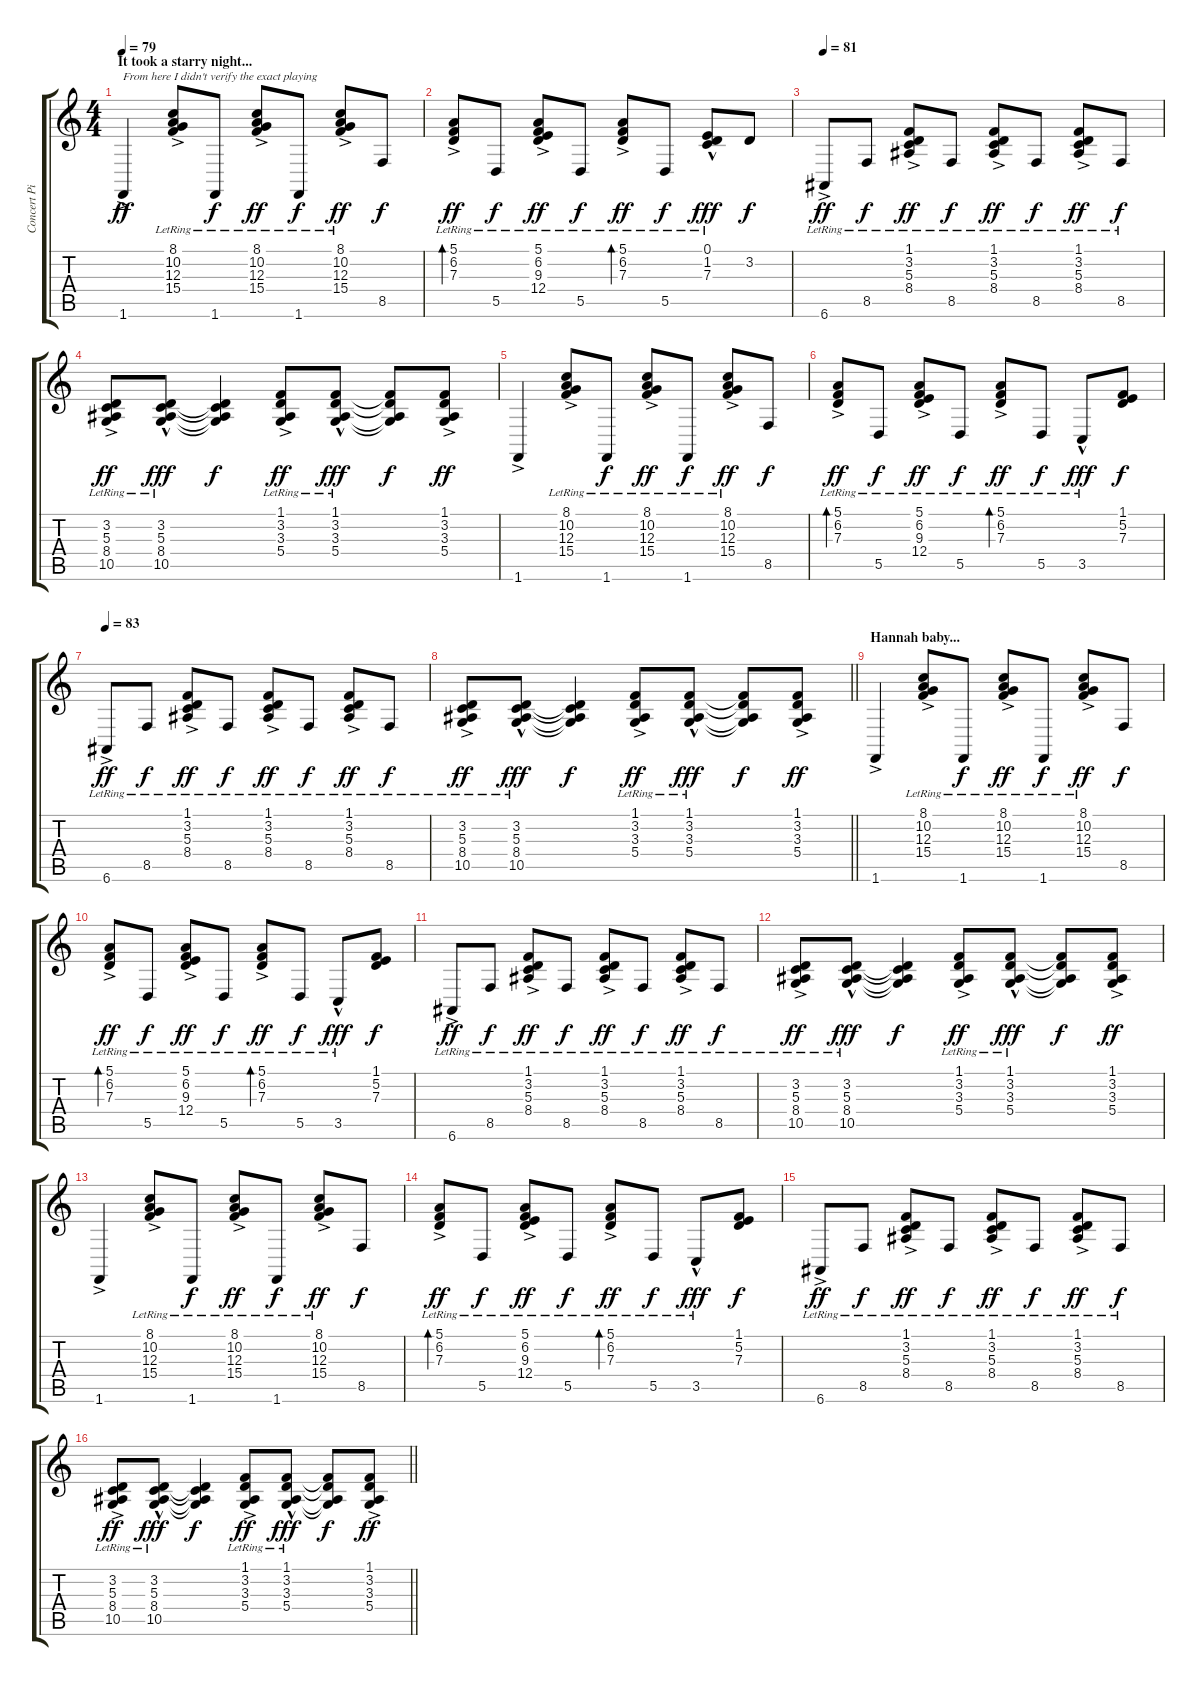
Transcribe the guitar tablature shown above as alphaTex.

\track ("Concert Piano R (Mick)" "Concert Pi") {instrument brightacousticpiano}
\staff {score tabs}
\tuning (E4 B3 G3 D3 A2 E2) {hide}
\ts (4 4)
\section ("" "It took a starry night...")
\tempo 79
\clef g2
\ks c
1.6{ac}.4{txt "From here I didn't verify the exact playing" dy ff} (8.1{ac lr} 10.2{ac lr} 12.3{ac lr} 15.4{ac lr}).8 1.6{lr}.8{dy f} (8.1{ac lr} 10.2{ac lr} 12.3{ac lr} 15.4{ac lr}).8{dy ff} 1.6{lr}.8{dy f} (8.1{ac lr} 10.2{ac lr} 12.3{ac lr} 15.4{ac lr}).8{dy ff} 8.5.8{dy f} |
(5.1{ac lr} 6.2{ac lr} 7.3{ac lr}).8{bd 120 dy ff} 5.5{lr}.8{dy f} (5.1{ac lr} 6.2{ac lr} 9.3{ac lr} 12.4{ac lr}).8{dy ff} 5.5{lr}.8{dy f} (5.1{ac lr} 6.2{ac lr} 7.3{ac lr}).8{bd 30 dy ff} 5.5{lr}.8{dy f} (0.1{hac lr} 1.2{hac} 7.3{hac}).8{dy fff} 3.2.8{dy f} |
\tempo 81
6.6{ac lr}.8{dy ff} 8.5{lr}.8{dy f} (1.1{ac lr} 3.2{ac lr} 5.3{ac lr} 8.4{ac lr}).8{dy ff} 8.5{lr}.8{dy f} (1.1{ac lr} 3.2{ac lr} 5.3{ac lr} 8.4{ac lr}).8{dy ff} 8.5{lr}.8{dy f} (1.1{ac lr} 3.2{ac lr} 5.3{ac lr} 8.4{ac lr}).8{dy ff} 8.5{lr}.8{dy f} |
(3.2{ac lr} 5.3{ac lr} 8.4{ac lr} 10.5{ac lr}).8{dy ff} (3.2{hac lr} 5.3{hac lr} 8.4{hac lr} 10.5{hac lr}).8{dy fff} (3.2{t} 5.3{t} 8.4{t} 10.5{t}).4{dy f} (1.1{ac lr} 3.2{ac lr} 3.3{ac lr} 5.4{ac lr}).8{dy ff} (1.1{hac lr} 3.2{hac lr} 3.3{hac lr} 5.4{hac lr}).8{dy fff} (1.1{t} 3.2{t} 3.3{t} 5.4{t}).8{dy f} (1.1{ac} 3.2{ac} 3.3{ac} 5.4{ac}).8{dy ff} |
1.6{ac}.4 (8.1{ac lr} 10.2{ac lr} 12.3{ac lr} 15.4{ac lr}).8 1.6{lr}.8{dy f} (8.1{ac lr} 10.2{ac lr} 12.3{ac lr} 15.4{ac lr}).8{dy ff} 1.6{lr}.8{dy f} (8.1{ac lr} 10.2{ac lr} 12.3{ac lr} 15.4{ac lr}).8{dy ff} 8.5.8{dy f} |
(5.1{ac lr} 6.2{ac lr} 7.3{ac lr}).8{bd 120 dy ff} 5.5{lr}.8{dy f} (5.1{ac lr} 6.2{ac lr} 9.3{ac lr} 12.4{ac lr}).8{dy ff} 5.5{lr}.8{dy f} (5.1{ac lr} 6.2{ac lr} 7.3{ac lr}).8{bd 30 dy ff} 5.5{lr}.8{dy f} 3.5{hac lr}.8{dy fff} (1.1 5.2 7.3).8{dy f} |
\tempo 83
6.6{ac lr}.8{dy ff} 8.5{lr}.8{dy f} (1.1{ac lr} 3.2{ac lr} 5.3{ac lr} 8.4{ac lr}).8{dy ff} 8.5{lr}.8{dy f} (1.1{ac lr} 3.2{ac lr} 5.3{ac lr} 8.4{ac lr}).8{dy ff} 8.5{lr}.8{dy f} (1.1{ac lr} 3.2{ac lr} 5.3{ac lr} 8.4{ac lr}).8{dy ff} 8.5{lr}.8{dy f} |
\barLineRight lightlight
(3.2{ac lr} 5.3{ac lr} 8.4{ac lr} 10.5{ac lr}).8{dy ff} (3.2{hac lr} 5.3{hac lr} 8.4{hac lr} 10.5{hac lr}).8{dy fff} (3.2{t} 5.3{t} 8.4{t} 10.5{t}).4{dy f} (1.1{ac lr} 3.2{ac lr} 3.3{ac lr} 5.4{ac lr}).8{dy ff} (1.1{hac lr} 3.2{hac lr} 3.3{hac lr} 5.4{hac lr}).8{dy fff} (1.1{t} 3.2{t} 3.3{t} 5.4{t}).8{dy f} (1.1{ac} 3.2{ac} 3.3{ac} 5.4{ac}).8{dy ff} |
\section ("" "Hannah baby...")
1.6{ac}.4 (8.1{ac lr} 10.2{ac lr} 12.3{ac lr} 15.4{ac lr}).8 1.6{lr}.8{dy f} (8.1{ac lr} 10.2{ac lr} 12.3{ac lr} 15.4{ac lr}).8{dy ff} 1.6{lr}.8{dy f} (8.1{ac lr} 10.2{ac lr} 12.3{ac lr} 15.4{ac lr}).8{dy ff} 8.5.8{dy f} |
(5.1{ac lr} 6.2{ac lr} 7.3{ac lr}).8{bd 120 dy ff} 5.5{lr}.8{dy f} (5.1{ac lr} 6.2{ac lr} 9.3{ac lr} 12.4{ac lr}).8{dy ff} 5.5{lr}.8{dy f} (5.1{ac lr} 6.2{ac lr} 7.3{ac lr}).8{bd 30 dy ff} 5.5{lr}.8{dy f} 3.5{hac lr}.8{dy fff} (1.1 5.2 7.3).8{dy f} |
6.6{ac lr}.8{dy ff} 8.5{lr}.8{dy f} (1.1{ac lr} 3.2{ac lr} 5.3{ac lr} 8.4{ac lr}).8{dy ff} 8.5{lr}.8{dy f} (1.1{ac lr} 3.2{ac lr} 5.3{ac lr} 8.4{ac lr}).8{dy ff} 8.5{lr}.8{dy f} (1.1{ac lr} 3.2{ac lr} 5.3{ac lr} 8.4{ac lr}).8{dy ff} 8.5{lr}.8{dy f} |
(3.2{ac lr} 5.3{ac lr} 8.4{ac lr} 10.5{ac lr}).8{dy ff} (3.2{hac lr} 5.3{hac lr} 8.4{hac lr} 10.5{hac lr}).8{dy fff} (3.2{t} 5.3{t} 8.4{t} 10.5{t}).4{dy f} (1.1{ac lr} 3.2{ac lr} 3.3{ac lr} 5.4{ac lr}).8{dy ff} (1.1{hac lr} 3.2{hac lr} 3.3{hac lr} 5.4{hac lr}).8{dy fff} (1.1{t} 3.2{t} 3.3{t} 5.4{t}).8{dy f} (1.1{ac} 3.2{ac} 3.3{ac} 5.4{ac}).8{dy ff} |
1.6{ac}.4 (8.1{ac lr} 10.2{ac lr} 12.3{ac lr} 15.4{ac lr}).8 1.6{lr}.8{dy f} (8.1{ac lr} 10.2{ac lr} 12.3{ac lr} 15.4{ac lr}).8{dy ff} 1.6{lr}.8{dy f} (8.1{ac lr} 10.2{ac lr} 12.3{ac lr} 15.4{ac lr}).8{dy ff} 8.5.8{dy f} |
(5.1{ac lr} 6.2{ac lr} 7.3{ac lr}).8{bd 120 dy ff} 5.5{lr}.8{dy f} (5.1{ac lr} 6.2{ac lr} 9.3{ac lr} 12.4{ac lr}).8{dy ff} 5.5{lr}.8{dy f} (5.1{ac lr} 6.2{ac lr} 7.3{ac lr}).8{bd 30 dy ff} 5.5{lr}.8{dy f} 3.5{hac lr}.8{dy fff} (1.1 5.2 7.3).8{dy f} |
6.6{ac lr}.8{dy ff} 8.5{lr}.8{dy f} (1.1{ac lr} 3.2{ac lr} 5.3{ac lr} 8.4{ac lr}).8{dy ff} 8.5{lr}.8{dy f} (1.1{ac lr} 3.2{ac lr} 5.3{ac lr} 8.4{ac lr}).8{dy ff} 8.5{lr}.8{dy f} (1.1{ac lr} 3.2{ac lr} 5.3{ac lr} 8.4{ac lr}).8{dy ff} 8.5{lr}.8{dy f} |
\barLineRight lightlight
(3.2{ac lr} 5.3{ac lr} 8.4{ac lr} 10.5{ac lr}).8{dy ff} (3.2{hac lr} 5.3{hac lr} 8.4{hac lr} 10.5{hac lr}).8{dy fff} (3.2{t} 5.3{t} 8.4{t} 10.5{t}).4{dy f} (1.1{ac lr} 3.2{ac lr} 3.3{ac lr} 5.4{ac lr}).8{dy ff} (1.1{hac lr} 3.2{hac lr} 3.3{hac lr} 5.4{hac lr}).8{dy fff} (1.1{t} 3.2{t} 3.3{t} 5.4{t}).8{dy f} (1.1{ac} 3.2{ac} 3.3{ac} 5.4{ac}).8{dy ff}
